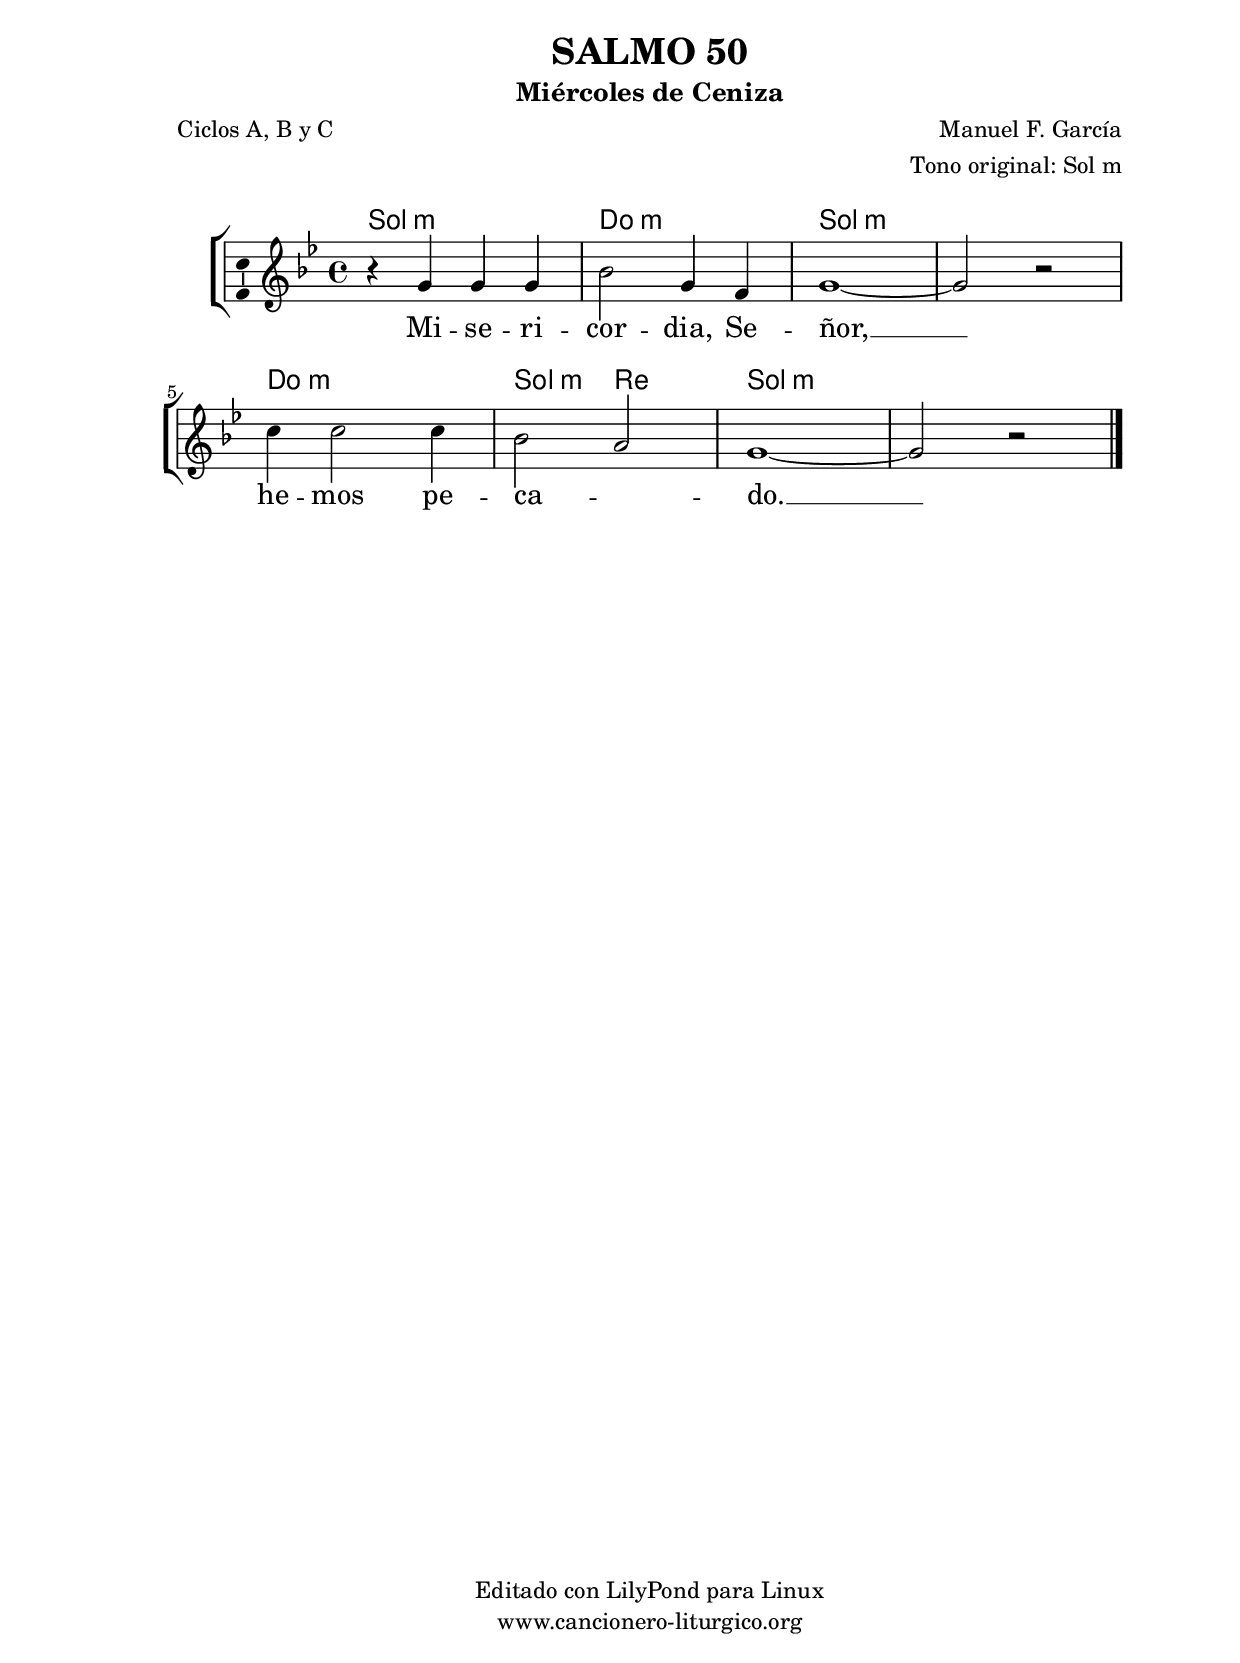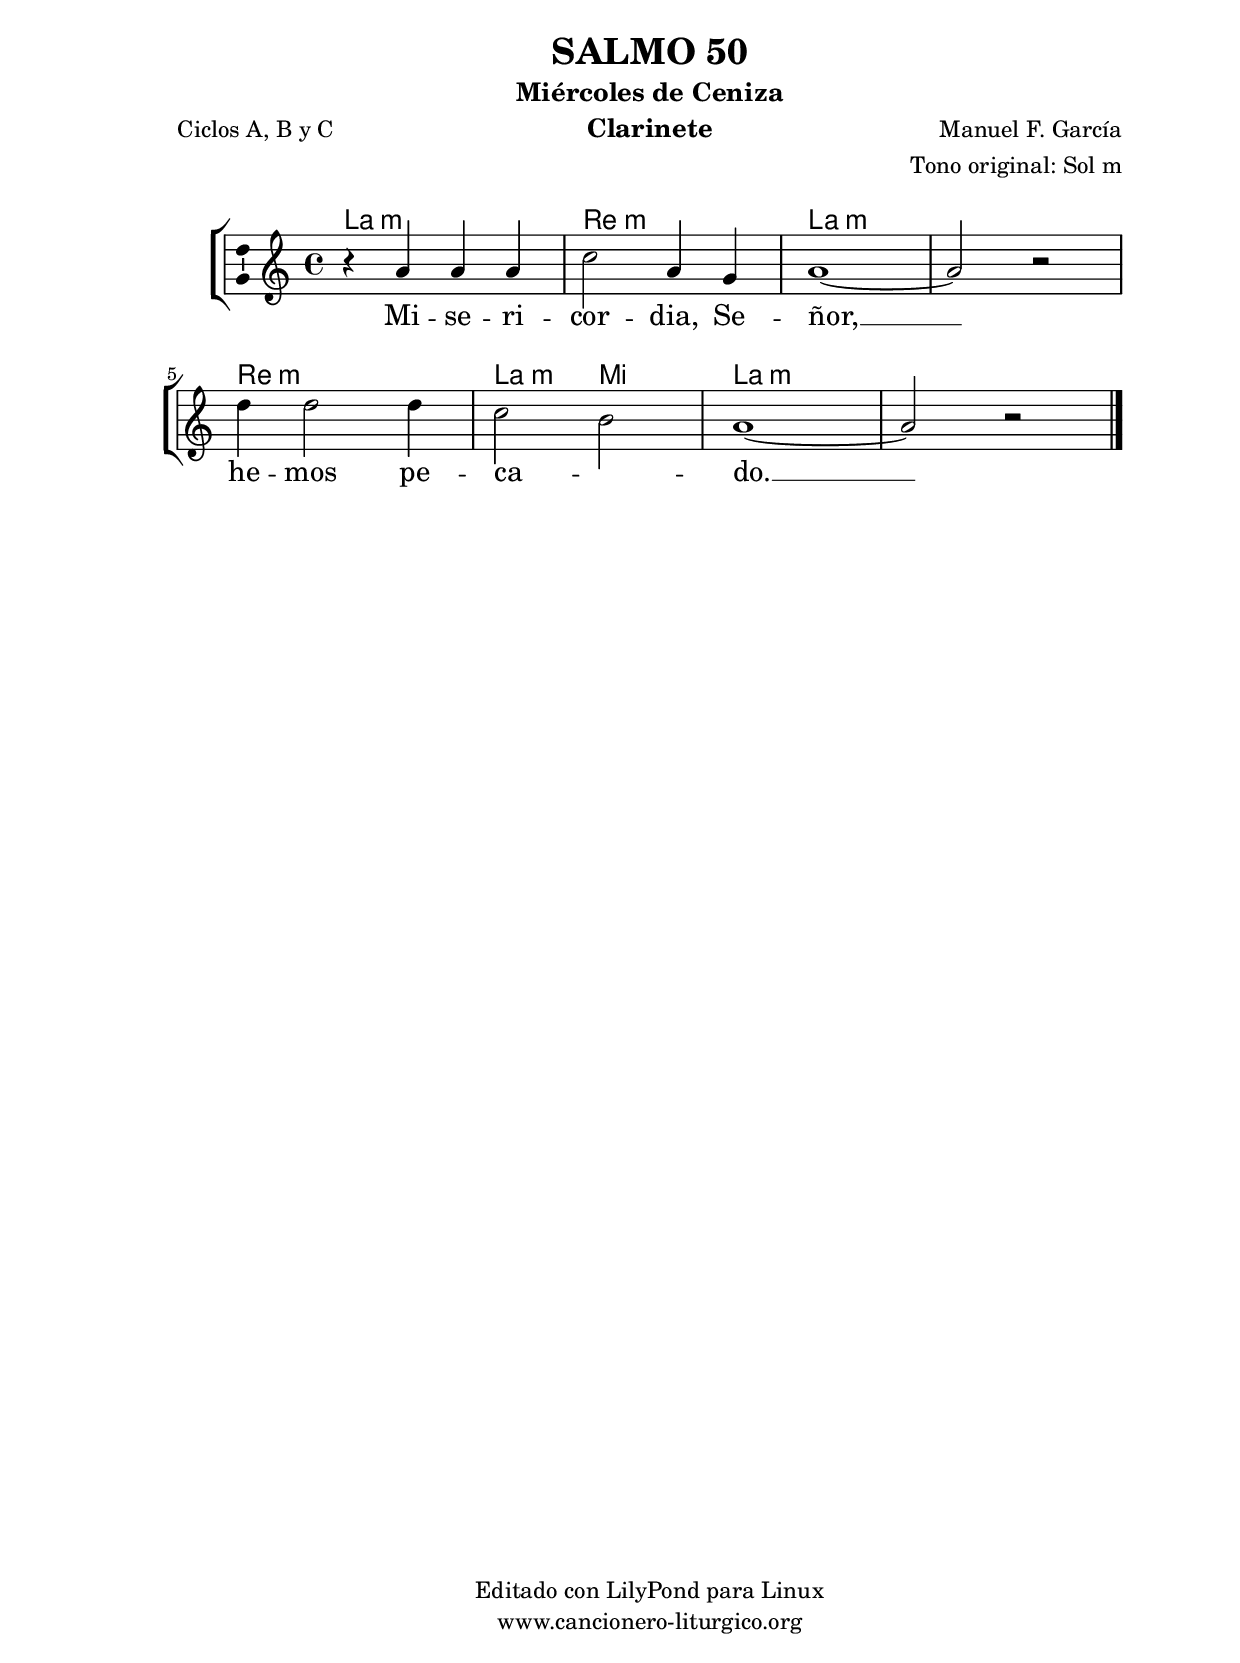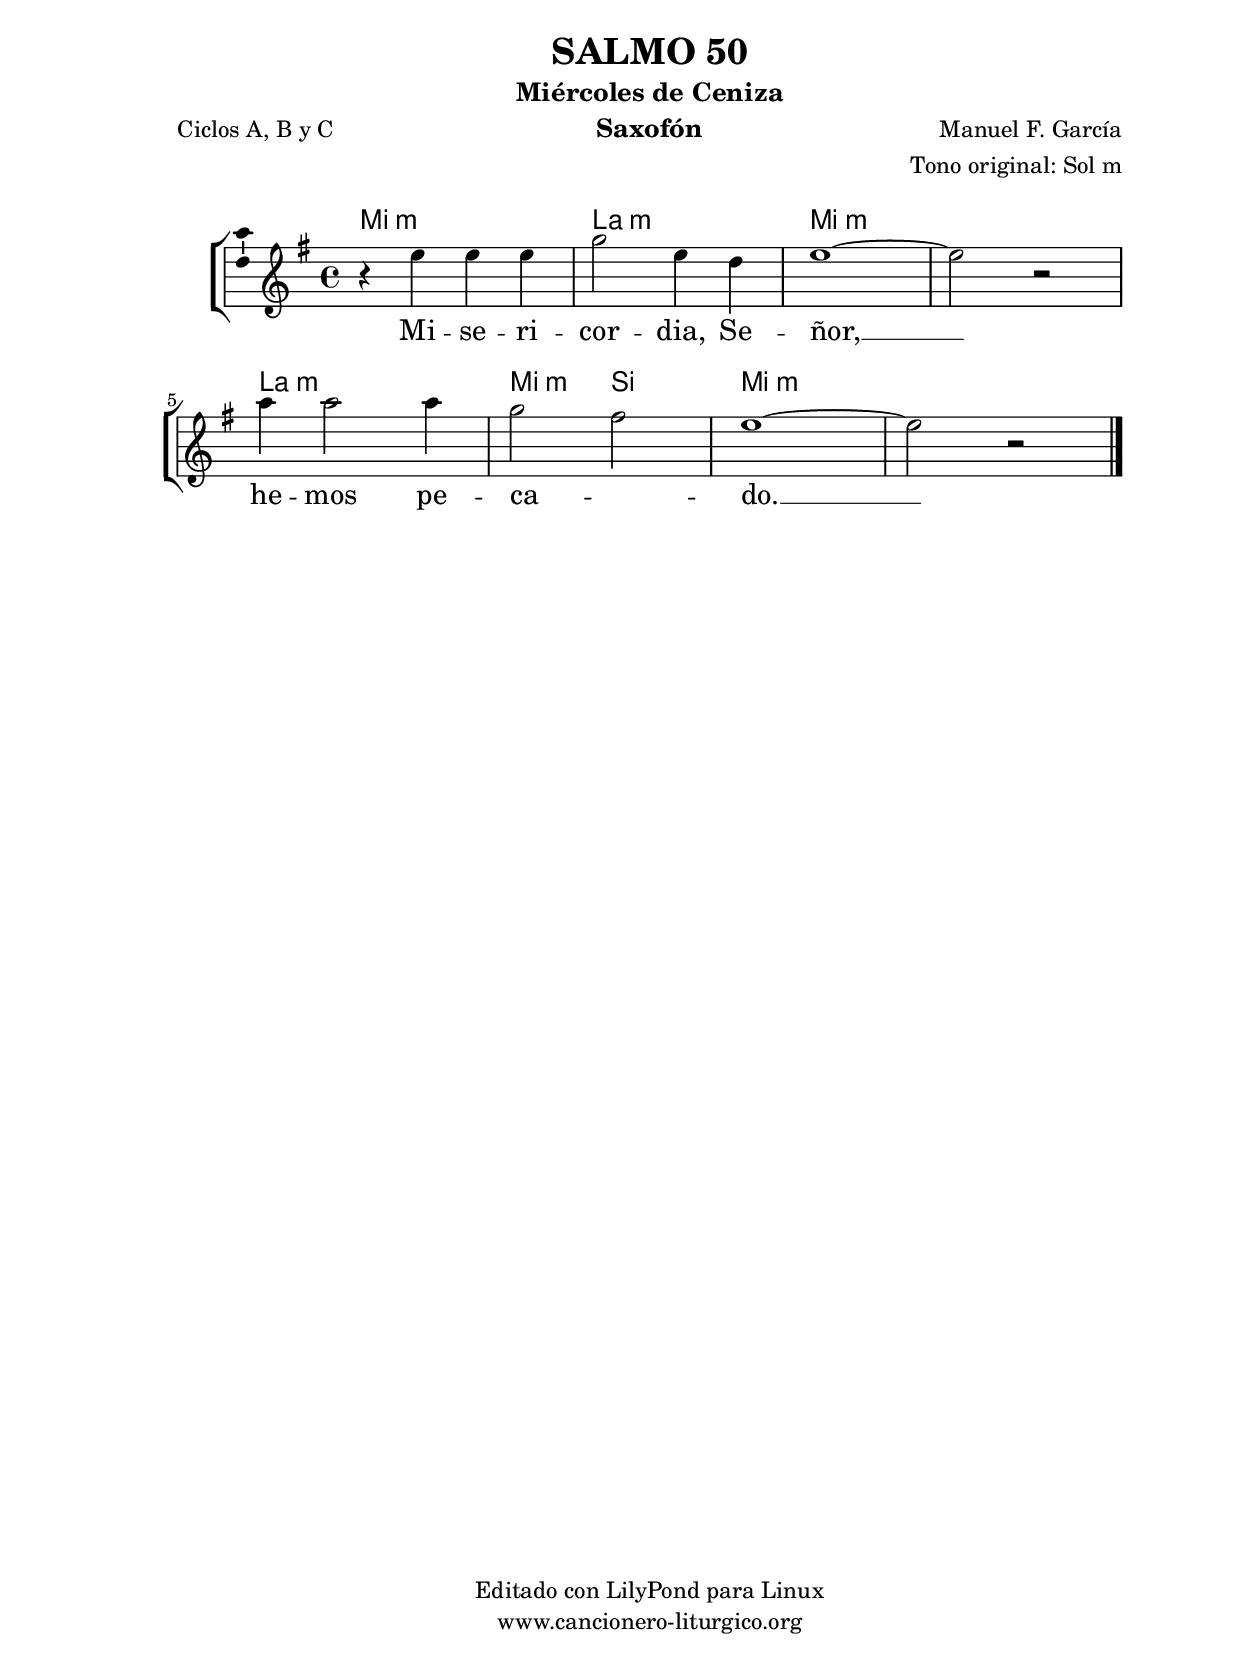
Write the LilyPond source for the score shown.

%
%para convertir .midi en .wav:
%timidity filename.midi -Ow -o finename.wav
%
%
%Para convertir de .wav a .mp3:
%lame -h -m j filename.wav
%
%
%para escuchar el midi:
%timidity nombrefichero.midi
%


%versión de lilypond para la que se ha escrito esta partitura:
\version "2.16.0"

	%Tamaño papel
	#(set-default-paper-size "a4")
	%Tamaño partitura
	#(set-global-staff-size 20)
	%No responde al pulsar sobre una nota
	#(ly:set-option 'point-and-click #f)

%parámetros del encabezamiento:
\header {
	title = "SALMO 50"
	subtitle = "Miércoles de Ceniza"
	composer = "Manuel F. García"
	poet = "Ciclos A, B y C"
	meter = ""
	arranger = "Tono original: Sol m"
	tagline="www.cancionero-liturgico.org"
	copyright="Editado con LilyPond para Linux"
	}

%parámetros asociados al papel:
\paper  {
	oddHeaderMarkup = \markup {\fill-line { \on-the-fly #not-first-page \fromproperty #'header:title \on-the-fly #not-first-page \fromproperty #'header:composer }}
	evenHeaderMarkup = \markup {\fill-line { \fromproperty #'header:composer \fromproperty #'header:title }}
	#(set-paper-size "a4")
	print-page-number = ##f
	first-page-number = 1
	print-first-page-number = ##f
%	head-separation = 3.0 \cm
	top-margin = 2.0 \cm
	bottom-margin = 0.5\cm
%%%	bottom-margin = -1.0\cm
	left-margin = 3.0 \cm
	line-width = 16.0 \cm 
	indent = 8\mm
	interscoreline = 2.\mm
	between-system-space = 15\mm
%	para que las partituras no llenen la hoja:
	ragged-bottom = ##t
%	idem para la última hoja:
	ragged-last-bottom = ##f
%	para que las partituras llenen el ancho del papel:
	ragged-last = ##f
	after-title-space = 2.5 \cm
%page-count=1
system-count=2

	%Flexible Vertical Spacing
%	markup-markup-spacing =
%	#'((basic-distance . 15) (minimum-distance . 15) (padding . 3))
	markup-system-spacing =
	#'((basic-distance . 15) (minimum-distance . 15) (padding . 3))
	system-system-spacing =
	#'((basic-distance . 15) (minimum-distance . 15) (padding . 3))
	score-system-spacing =
	#'((basic-distance . 15) (minimum-distance . 15) (padding . 5))
%	top-system-spacing = % header
%	#'((basic-distance . 8) (minimum-distance . 0) (padding . 3))
%	top-markup-spacing =
%	#'((basic-distance . 20) (minimum-distance . 20) (padding . 3))
	last-bottom-spacing = % footer
	#'((basic-distance . 5) (minimum-distance . 5) (padding . 3))
%	score-markup-spacing =
%	#'((basic-distance . 16) (minimum-distance . 13) (padding . 3))

	}


%parámetros que afectan a toda la partitura:
global =  {
	%clave de sol (G):
	\clef G
	%armadura:
%	\transpose a c'
	\key g \minor
	\tempo 4=140
	\set Score.tempoHideNote = ##t
	}


acordes = {
	\italianChords
	\chordmode {
%	\transpose a c'
{
g1:m c:m g:m g:m c:m g2:m d g1:m s
	}
	}
}


melodia = 
%	\transpose a c'
{
	\relative c''{
	\time 4/4

r4 g4 g g
bes2 g4 f
g1~
g2 r2
c4 c2 c4
bes2 a
g1~
g2 r2

	\bar "|."
	}
	}

texto = \lyricmode {
Mi -- se -- ri -- cor -- dia, Se -- ñor, __ he -- mos pe -- ca -- _ do. __
	}


acordesStaff = \context ChordNames = acordesStaff <<
	\set chordChanges = ##t
	\acordes
	>>


vozStaff = \context Voice = vozStaff
\with {\consists "Ambitus_engraver"}
<<
%	\set Staff.instrumentName = ""
%	\set Staff.shortInstrumentName = ""
%	\set Staff.midiInstrument = #"clarinet"
%	\set Staff.midiInstrument = #"cello"
%	\set Staff.midiInstrument = #"flute"
	\set Staff.midiInstrument = #"electric guitar (jazz)"
%	\set Staff.midiInstrument = #"english horn"
%	\set Staff.midiInstrument = #"violin"
%	\set Staff.midiInstrument = #"glockenspiel"
	\set Staff.midiMinimumVolume = #0.7
	\set Staff.midiMaximumVolume = #0.9
	\global
	\melodia
	>>


textoStaff = \context Lyrics = textoStaff <<
	\lyricsto vozStaff \texto
	>>

\book {
	\score {
		\context ChoirStaff {
			\override StaffGroup.SystemStartBracket #'collapse-height = #1
			\override Score.SystemStartBar #'collapse-height = #1
			<<
			\acordesStaff
			\vozStaff
			\textoStaff
			>>
			}
		\layout {
	    		\context {
				\Lyrics
				\override LyricText #'font-size = #2
				}
	   		 \context {
				\Score
				%fontSize = #3
				\override StaffSymbol #'staff-space = #(magstep +3)
				%\override Beam #'thickness = #0.55
				%\override SpacingSpanner #'spacing-increment = #1.0
				%\override Slur #'height-limit = #1.5
				}
			}
		}
	\score {
		\unfoldRepeats
		\context ChoirStaff {
			<<
			\acordesStaff
			\vozStaff
			>>
			}
		\midi {
	  		\context {
	  			\Score
				tempoWholesPerMinute = #(ly:make-moment 70 4)
				}
			}
		}
	}

%Partitura para clarinete
#(define output-suffix "C")
\book {
	\header{
		instrument = "Clarinete"
		}
	\score {
		\context ChoirStaff {
			\override StaffGroup.SystemStartBracket #'collapse-height = #1
			\override Score.SystemStartBar #'collapse-height = #1
\transpose c d
			<<
			\acordesStaff
			\vozStaff
			\textoStaff
			>>
			}
		\layout {
	    		\context {
				\Lyrics
				\override LyricText #'font-size = #2
				}
	   		 \context {
				\Score
				%fontSize = #3
				\override StaffSymbol #'staff-space = #(magstep +3)
				%\override Beam #'thickness = #0.55
				%\override SpacingSpanner #'spacing-increment = #1.0
				%\override Slur #'height-limit = #1.5
				}
			}
		}
	}

%Partitura para saxofón
#(define output-suffix "S")
\book {
	\header{
		instrument = "Saxofón"
		}
	\score {
		\context ChoirStaff {
			\override StaffGroup.SystemStartBracket #'collapse-height = #1
			\override Score.SystemStartBar #'collapse-height = #1
\transpose c a
			<<
			\acordesStaff
			\vozStaff
			\textoStaff
			>>
			}
		\layout {
	    		\context {
				\Lyrics
				\override LyricText #'font-size = #2
				}
	   		 \context {
				\Score
				%fontSize = #3
				\override StaffSymbol #'staff-space = #(magstep +3)
				%\override Beam #'thickness = #0.55
				%\override SpacingSpanner #'spacing-increment = #1.0
				%\override Slur #'height-limit = #1.5
				}
			}
		}
	}

